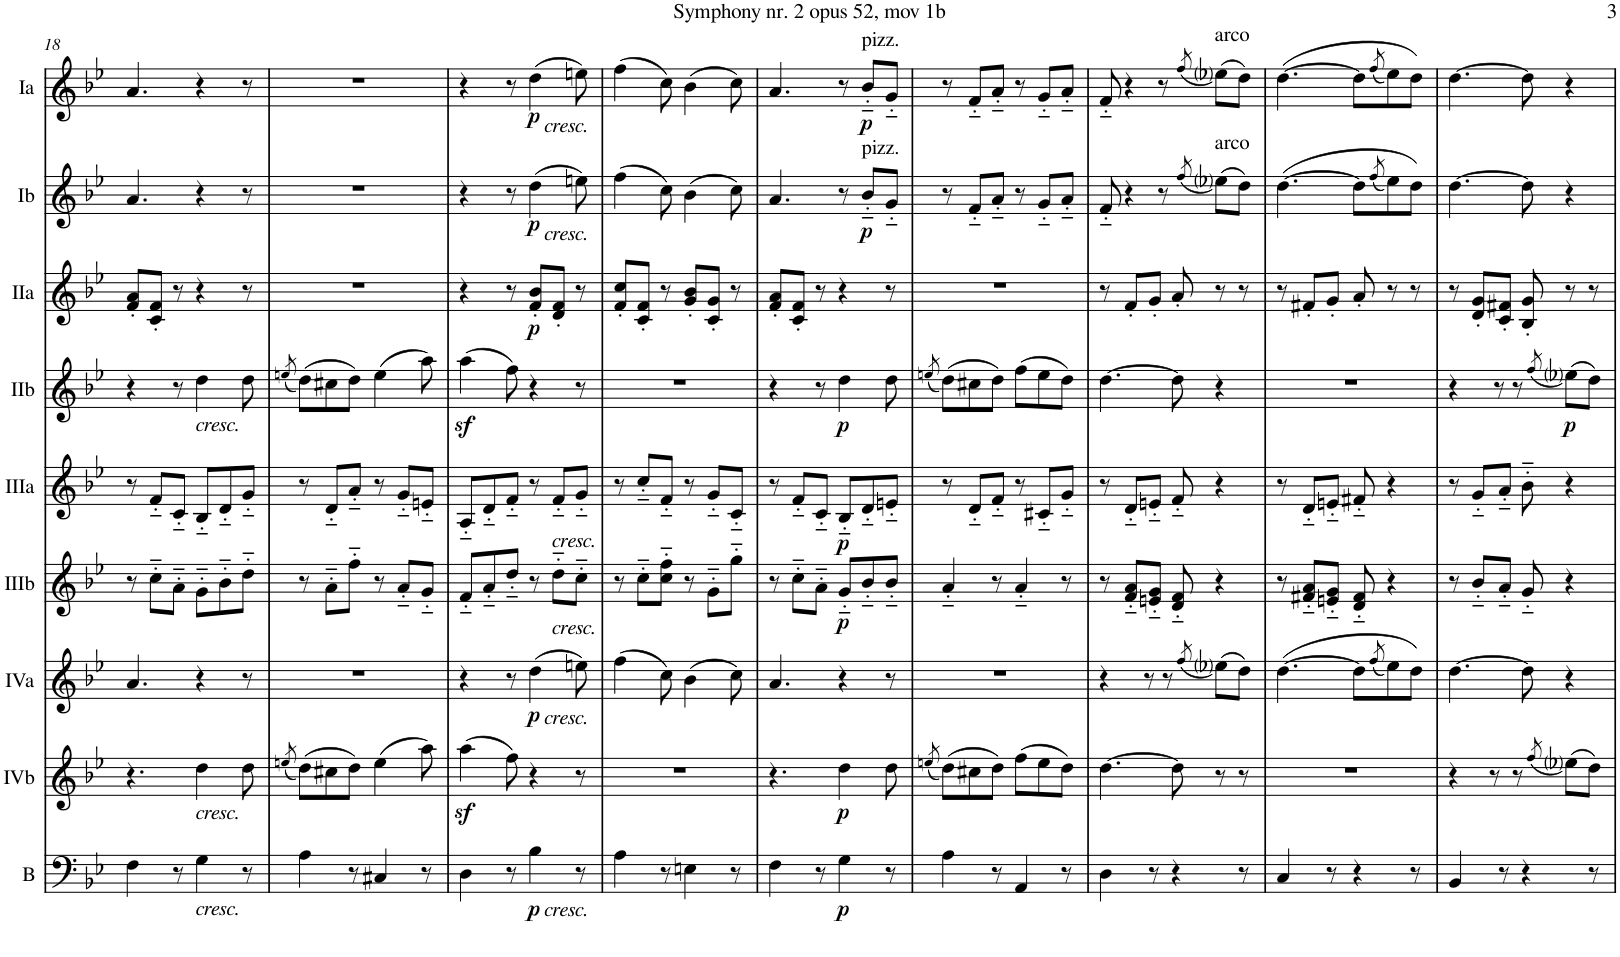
**kern	**dynam	**kern	**dynam	**kern	**dynam	**kern	**dynam	**kern	**dynam	**kern	**dynam	**kern	**dynam	**kern	**dynam	**kern	**dynam
*part9	*part9	*part8	*part8	*part7	*part7	*part6	*part6	*part5	*part5	*part4	*part4	*part3	*part3	*part2	*part2	*part1	*part1
*staff9	*staff9	*staff8	*staff8	*staff7	*staff7	*staff6	*staff6	*staff5	*staff5	*staff4	*staff4	*staff3	*staff3	*staff2	*staff2	*staff1	*staff1
*I"Bass	*	*I"Acc. 4b	*	*I"Acc. 4a	*	*I"Acc. 3b	*	*I"Acc. 3a	*	*I"Acc. 2b	*	*I"Acc. 2a	*	*I"Acc. 1b	*	*I"Acc. 1a	*
*I'B	*	*	*	*	*	*	*	*	*	*	*	*	*	*	*	*	*
!!LO:PB:g=z
*clefF4	*	*clefG2	*	*clefG2	*	*clefG2	*	*clefG2	*	*clefG2	*	*clefG2	*	*clefG2	*	*clefG2	*
*Trd7c12	*	*Trd7c12	*	*Trd7c12	*	*Trd7c12	*	*	*	*	*	*	*	*	*	*	*
*k[b-e-]	*	*k[b-e-]	*	*k[b-e-]	*	*k[b-e-]	*	*k[b-e-]	*	*k[b-e-]	*	*k[b-e-]	*	*k[b-e-]	*	*k[b-e-]	*
*M6/8	*	*M6/8	*	*M6/8	*	*M6/8	*	*M6/8	*	*M6/8	*	*M6/8	*	*M6/8	*	*M6/8	*
=18	=18	=18	=18	=18	=18	=18	=18	=18	=18	=18	=18	=18	=18	=18	=18	=18	=18
4F\	.	4.r	.	4.a/	.	8r	.	8r	.	4r	.	8f/' 8a/'L	.	4.a/	.	4.a/	.
.	.	.	.	.	.	8cc'~\L	.	8f'~/L	.	.	.	8c/' 8f/'J	.	.	.	.	.
8r	.	.	.	.	.	8a'~\J	.	8c'~/J	.	8r	.	8r	.	.	.	.	.
!	!	!	!	!	!	!	!	!	!	!LO:TX:b:i:t=cresc.	!	!	!	!	!	!	!
!	!	!LO:TX:b:i:t=cresc.	!	!	!	!	!	!	!	!	!	!	!	!	!	!	!
!LO:TX:b:i:t=cresc.	!	!	!	!	!	!	!	!	!	!	!	!	!	!	!	!	!
4G\	.	4dd\	.	4r	.	8g'~\L	.	8B-'~/L	.	4dd\	.	4r	.	4r	.	4r	.
.	.	.	.	.	.	8b-'~\	.	8d'~/	.	.	.	.	.	.	.	.	.
8r	.	8dd\	.	8r	.	8dd'~\J	.	8g'~/J	.	8dd\	.	8r	.	8r	.	8r	.
=19	=19	=19	=19	=19	=19	=19	=19	=19	=19	=19	=19	=19	=19	=19	=19	=19	=19
.	.	(8qeen/	.	.	.	.	.	.	.	(8qeen/	.	.	.	.	.	.	.
4A\	.	(8dd\L)	.	2.r	.	8r	.	8r	.	(8dd\L)	.	2.r	.	2.r	.	2.r	.
.	.	8cc#X\	.	.	.	8a'~\L	.	8d'~/L	.	8cc#X\	.	.	.	.	.	.	.
8r	.	8dd\J)	.	.	.	8ff'~\J	.	8a'~/J	.	8dd\J)	.	.	.	.	.	.	.
4C#X/	.	(4ee\	.	.	.	8r	.	8r	.	(4ee\	.	.	.	.	.	.	.
.	.	.	.	.	.	8a'~/L	.	8g'~/L	.	.	.	.	.	.	.	.	.
8r	.	8aa\)	.	.	.	8g'~/J	.	8en'~/J	.	8aa\)	.	.	.	.	.	.	.
=20	=20	=20	=20	=20	=20	=20	=20	=20	=20	=20	=20	=20	=20	=20	=20	=20	=20
4D\	.	(4aaz<\	.	4r	.	8f'~/L	.	8A'~/L	.	(4aaz<\	.	4r	.	4r	.	4r	.
.	.	.	.	.	.	8a'~/	.	8d'~/	.	.	.	.	.	.	.	.	.
8r	.	8ff\)	.	8r	.	8dd'~/J	.	8f'~/J	.	8ff\)	.	8r	.	8r	.	8r	.
!	!	!	!	!	!	!	!	!	!	!	!	!	!	!	!	!LO:TX:b:i:t=cresc.	!
!	!	!	!	!	!	!	!	!	!	!	!	!	!	!LO:TX:b:i:t=cresc.	!	!	!
!	!	!	!	!LO:TX:b:i:t=cresc.	!	!	!	!	!	!	!	!	!	!	!	!	!
!LO:TX:b:i:t=cresc.	!	!	!	!	!	!	!	!	!	!	!	!	!	!	!	!	!
!	!LO:DY:b	!	!	!	!LO:DY:b	!	!	!	!	!	!	!	!LO:DY:b	!	!LO:DY:b	!	!LO:DY:b
4B-\	p	4r	.	(4dd\	p	8r	.	8r	.	4r	.	8f/' 8b-/'L	p	(4dd\	p	(4dd\	p
!	!	!	!	!	!	!	!	!LO:TX:b:i:t=cresc.	!	!	!	!	!	!	!	!	!
!	!	!	!	!	!	!LO:TX:b:i:t=cresc.	!	!	!	!	!	!	!	!	!	!	!
.	.	.	.	.	.	8dd'~\L	.	8f'~/L	.	.	.	8d/' 8f/'J	.	.	.	.	.
8r	.	8r	.	8een\)	.	8cc'~\J	.	8g'~/J	.	8r	.	8r	.	8een\)	.	8een\)	.
=21	=21	=21	=21	=21	=21	=21	=21	=21	=21	=21	=21	=21	=21	=21	=21	=21	=21
4A\	.	2.r	.	(4ff\	.	8r	.	8r	.	2.r	.	8f/' 8cc/'L	.	(4ff\	.	(4ff\	.
.	.	.	.	.	.	8cc'~\L	.	8cc'~/L	.	.	.	8c/' 8f/'J	.	.	.	.	.
8r	.	.	.	8cc\)	.	8cc\'~ 8ff\'~J	.	8f'~/J	.	.	.	8r	.	8cc\)	.	8cc\)	.
4En\	.	.	.	(4b-\	.	8r	.	8r	.	.	.	8g/' 8b-/'L	.	(4b-\	.	(4b-\	.
.	.	.	.	.	.	8g'~\L	.	8g'~/L	.	.	.	8c/' 8g/'J	.	.	.	.	.
8r	.	.	.	8cc\)	.	8gg'~\J	.	8c'~/J	.	.	.	8r	.	8cc\)	.	8cc\)	.
=22	=22	=22	=22	=22	=22	=22	=22	=22	=22	=22	=22	=22	=22	=22	=22	=22	=22
4F\	.	4.r	.	4.a/	.	8r	.	8r	.	4r	.	8f/' 8a/'L	.	4.a/	.	4.a/	.
.	.	.	.	.	.	8cc'~\L	.	8f'~/L	.	.	.	8c/' 8f/'J	.	.	.	.	.
8r	.	.	.	.	.	8a'~\J	.	8c'~/J	.	8r	.	8r	.	.	.	.	.
!	!LO:DY:b	!	!LO:DY:b	!	!	!	!LO:DY:b	!	!LO:DY:b	!	!LO:DY:b	!	!	!	!	!	!
4G\	p	4dd\	p	4r	.	8g'~/L	p	8B-'~/L	p	4dd\	p	4r	.	8r	.	8r	.
!	!	!	!	!	!	!	!	!	!	!	!	!	!	!	!	!LO:TX:a:t=pizz.	!
!	!	!	!	!	!	!	!	!	!	!	!	!	!	!LO:TX:a:t=pizz.	!	!	!
!	!	!	!	!	!	!	!	!	!	!	!	!	!	!	!LO:DY:b	!	!LO:DY:b
.	.	.	.	.	.	8b-'~/	.	8d'~/	.	.	.	.	.	8b-'~/L	p	8b-'~/L	p
8r	.	8dd\	.	8r	.	8b-'~/J	.	8en'~/J	.	8dd\	.	8r	.	8g'~/J	.	8g'~/J	.
=23	=23	=23	=23	=23	=23	=23	=23	=23	=23	=23	=23	=23	=23	=23	=23	=23	=23
.	.	(8qeen/	.	.	.	.	.	.	.	(8qeen/	.	.	.	.	.	.	.
4A\	.	(8dd\L)	.	2.r	.	4a'~/	.	8r	.	(8dd\L)	.	2.r	.	8r	.	8r	.
.	.	8cc#X\	.	.	.	.	.	8d'~/L	.	8cc#X\	.	.	.	8f'~/L	.	8f'~/L	.
8r	.	8dd\J)	.	.	.	8r	.	8f'~/J	.	8dd\J)	.	.	.	8a'~/J	.	8a'~/J	.
4AA/	.	(8ff\L	.	.	.	4a'~/	.	8r	.	(8ff\L	.	.	.	8r	.	8r	.
.	.	8ee\	.	.	.	.	.	8c#X'~/L	.	8ee\	.	.	.	8g'~/L	.	8g'~/L	.
8r	.	8dd\J)	.	.	.	8r	.	8g'~/J	.	8dd\J)	.	.	.	8a'~/J	.	8a'~/J	.
=24	=24	=24	=24	=24	=24	=24	=24	=24	=24	=24	=24	=24	=24	=24	=24	=24	=24
4D\	.	[4.dd\	.	4r	.	8r	.	8r	.	[4.dd\	.	8r	.	8f'~/	.	8f'~/	.
.	.	.	.	.	.	8f/'~ 8a/'~L	.	8d'~/L	.	.	.	8f'/L	.	4r	.	4r	.
8r	.	.	.	8r	.	8en/'~ 8g/'~J	.	8en'~/J	.	.	.	8g'/J	.	.	.	.	.
4r	.	8dd\]	.	8r	.	8d/'~ 8f/'~	.	8f'~/	.	8dd\]	.	8a'/	.	8r	.	8r	.
.	.	.	.	(8qff/	.	.	.	.	.	.	.	.	.	(8qff/	.	(8qff/	.
!	!	!	!	!	!	!	!	!	!	!	!	!	!	!	!	!LO:TX:a:t=arco	!
!	!	!	!	!	!	!	!	!	!	!	!	!	!	!LO:TX:a:t=arco	!	!	!
.	.	8r	.	(8ee-i\L)	.	4r	.	4r	.	4r	.	8r	.	(8ee-i\L)	.	(8ee-i\L)	.
8r	.	8r	.	8dd\J)	.	.	.	.	.	.	.	8r	.	8dd\J)	.	8dd\J)	.
=25	=25	=25	=25	=25	=25	=25	=25	=25	=25	=25	=25	=25	=25	=25	=25	=25	=25
4C/	.	2.r	.	([4.dd\	.	8r	.	8r	.	2.r	.	8r	.	([4.dd\	.	([4.dd\	.
.	.	.	.	.	.	8f#X/'~ 8a/'~L	.	8d'~/L	.	.	.	8f#X'/L	.	.	.	.	.
8r	.	.	.	.	.	8en/'~ 8g/'~J	.	8en'~/J	.	.	.	8g'/J	.	.	.	.	.
4r	.	.	.	8dd\L]	.	8d/'~ 8f#/'~	.	8f#X'~/	.	.	.	8a'/	.	8dd\L]	.	8dd\L]	.
.	.	.	.	(8qff/	.	.	.	.	.	.	.	.	.	(8qff/	.	(8qff/	.
.	.	.	.	8ee-\)	.	4r	.	4r	.	.	.	8r	.	8ee-\)	.	8ee-\)	.
8r	.	.	.	8dd\J)	.	.	.	.	.	.	.	8r	.	8dd\J)	.	8dd\J)	.
=26	=26	=26	=26	=26	=26	=26	=26	=26	=26	=26	=26	=26	=26	=26	=26	=26	=26
4BB-/	.	4r	.	[4.dd\	.	8r	.	8r	.	4r	.	8r	.	[4.dd\	.	[4.dd\	.
.	.	.	.	.	.	8b-'~/L	.	8g'~/L	.	.	.	8d/' 8g/'L	.	.	.	.	.
8r	.	8r	.	.	.	8a'~/J	.	8a'~/J	.	8r	.	8c/' 8f#X/'J	.	.	.	.	.
4r	.	8r	.	8dd\]	.	8g'~/	.	8b-'~\	.	8r	.	8B-/' 8g/'	.	8dd\]	.	8dd\]	.
.	.	(8qff/	.	.	.	.	.	.	.	(8qff/	.	.	.	.	.	.	.
!	!	!	!	!	!	!	!	!	!	!	!LO:DY:b	!	!	!	!	!	!
.	.	(8ee-i\L)	.	4r	.	4r	.	4r	.	(8ee-i\L)	p	8r	.	4r	.	4r	.
8r	.	8dd\J)	.	.	.	.	.	.	.	8dd\J)	.	8r	.	.	.	.	.
=	=	=	=	=	=	=	=	=	=	=	=	=	=	=	=	=	=
*-	*-	*-	*-	*-	*-	*-	*-	*-	*-	*-	*-	*-	*-	*-	*-	*-	*-
